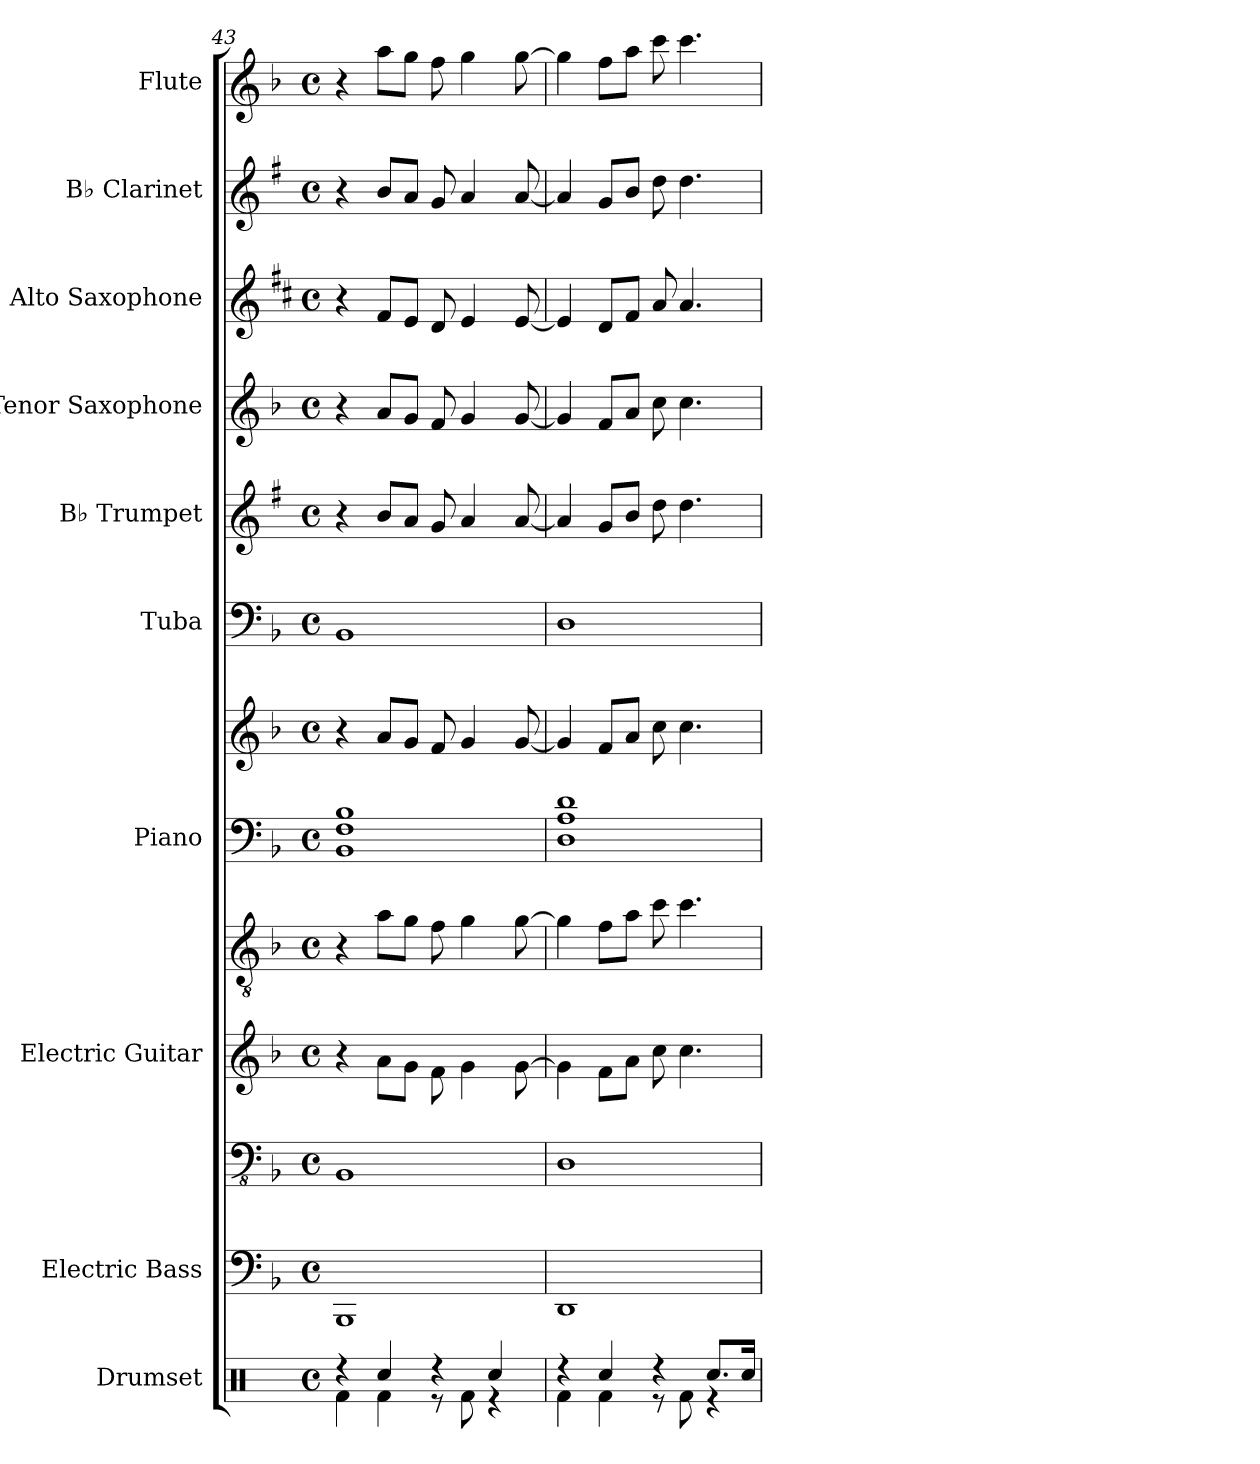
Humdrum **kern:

**kern	**kern	**kern	**kern	**kern	**kern	**kern	**kern	**kern	**kern	**kern	**kern	**kern
*part10	*part9	*part9	*part8	*part8	*part7	*part7	*part6	*part5	*part4	*part3	*part2	*part1
*staff13	*staff12	*staff11	*staff10	*staff9	*staff8	*staff7	*staff6	*staff5	*staff4	*staff3	*staff2	*staff1
*I"Drumset	*I"Electric Bass	*	*I"Electric Guitar	*	*I"Piano	*	*I"Tuba	*I"B♭ Trumpet	*I"Tenor Saxophone	*I"Alto Saxophone	*I"B♭ Clarinet	*I"Flute
*I'Drs.	*I'El. B.	*	*I'El. Guit.	*	*I'Pno.	*	*I'Tba.	*I'B♭ Tpt.	*I'T. Sax.	*I'A. Sax.	*I'B♭ Cl.	*I'Fl.
*clefX	*	*clefFv4	*	*clefGv2	*clefF4	*clefG2	*clefF4	*clefG2	*clefG2	*clefG2	*clefG2	*clefG2
*	*	*	*	*	*	*	*	*ITrd1c2	*ITrd8c14	*ITrd5c9	*ITrd1c2	*
*k[]	*k[b-]	*k[b-]	*k[b-]	*k[b-]	*k[b-]	*k[b-]	*k[b-]	*k[b-]	*k[b-]	*k[b-]	*k[b-]	*k[b-]
*M4/4	*M4/4	*M4/4	*M4/4	*M4/4	*M4/4	*M4/4	*M4/4	*M4/4	*M4/4	*M4/4	*M4/4	*M4/4
*met(c)	*met(c)	*met(c)	*met(c)	*met(c)	*met(c)	*met(c)	*met(c)	*met(c)	*met(c)	*met(c)	*met(c)	*met(c)
=43	=43	=43	=43	=43	=43	=43	=43	=43	=43	=43	=43	=43
*^	*	*	*	*	*	*	*	*	*	*	*	*
4r	4Rf\	1BBB-	1BBB-	4r	4r	1BB- 1F 1B-	4r	1BB-	4r	4r	4r	4r	4r
4Rcc/	4Rf\	.	.	8a\L	8a\L	.	8a/L	.	8a/L	8A/L	8A/L	8a/L	8aa\L
.	.	.	.	8g\J	8g\J	.	8g/J	.	8g/J	8G/J	8G/J	8g/J	8gg\J
4r	8r	.	.	8f\	8f\	.	8f/	.	8f/	8F/	8F/	8f/	8ff\
.	8Rf\	.	.	4g\	4g\	.	4g/	.	4g/	4G/	4G/	4g/	4gg\
4Rcc/	4r	.	.	.	.	.	.	.	.	.	.	.	.
.	.	.	.	[8g\	[8g\	.	[8g/	.	[8g/	[8G/	[8G/	[8g/	[8gg\
=44	=44	=44	=44	=44	=44	=44	=44	=44	=44	=44	=44	=44	=44
4r	4Rf\	1DD	1DD	4g\]	4g\]	1D 1A 1d	4g/]	1D	4g/]	4G/]	4G/]	4g/]	4gg\]
4Rcc/	4Rf\	.	.	8f\L	8f\L	.	8f/L	.	8f/L	8F/L	8F/L	8f/L	8ff\L
.	.	.	.	8a\J	8a\J	.	8a/J	.	8a/J	8A/J	8A/J	8a/J	8aa\J
4r	8r	.	.	8cc\	8cc\	.	8cc\	.	8cc\	8c\	8c/	8cc\	8ccc\
.	8Rf\	.	.	4.cc\	4.cc\	.	4.cc\	.	4.cc\	4.c\	4.c/	4.cc\	4.ccc\
8.Rcc/L	4r	.	.	.	.	.	.	.	.	.	.	.	.
16Rcc/Jk	.	.	.	.	.	.	.	.	.	.	.	.	.
*v	*v	*	*	*	*	*	*	*	*	*	*	*	*
=	=	=	=	=	=	=	=	=	=	=	=	=
*-	*-	*-	*-	*-	*-	*-	*-	*-	*-	*-	*-	*-
